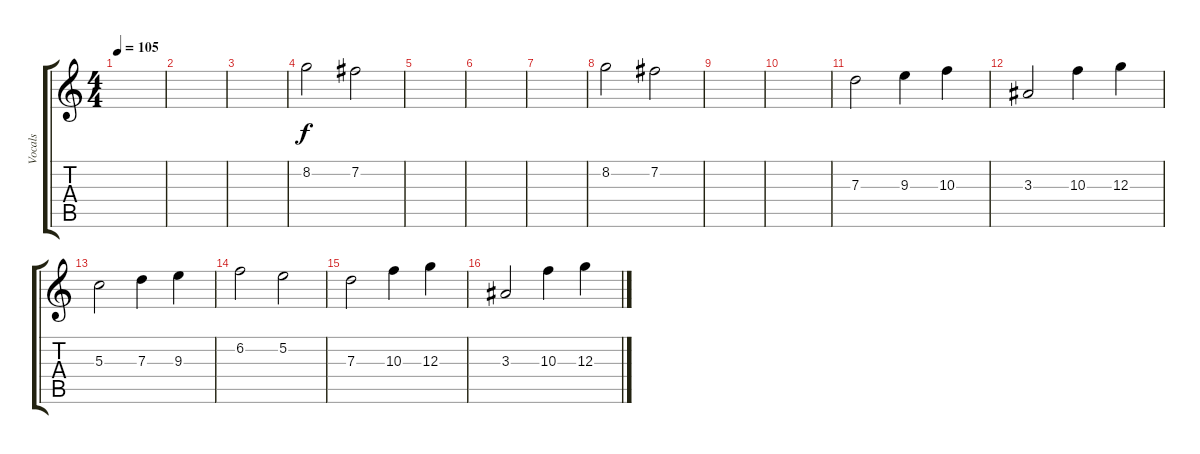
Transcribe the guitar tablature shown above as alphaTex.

\track ("Vocals" "Vocals") {instrument distortionguitar}
\staff {score tabs}
\tuning (E4 B3 G3 D3 A2 E2) {hide}
\ts (4 4)
\tempo 105
\clef g2
\ks c
|
|
|
8.2.2 7.2.2 |
|
|
|
8.2.2 7.2.2 |
|
|
7.3.2 9.3.4 10.3.4 |
3.3.2 10.3.4 12.3.4 |
5.3.2 7.3.4 9.3.4 |
6.2.2 5.2.2 |
7.3.2 10.3.4 12.3.4 |
3.3.2 10.3.4 12.3.4
